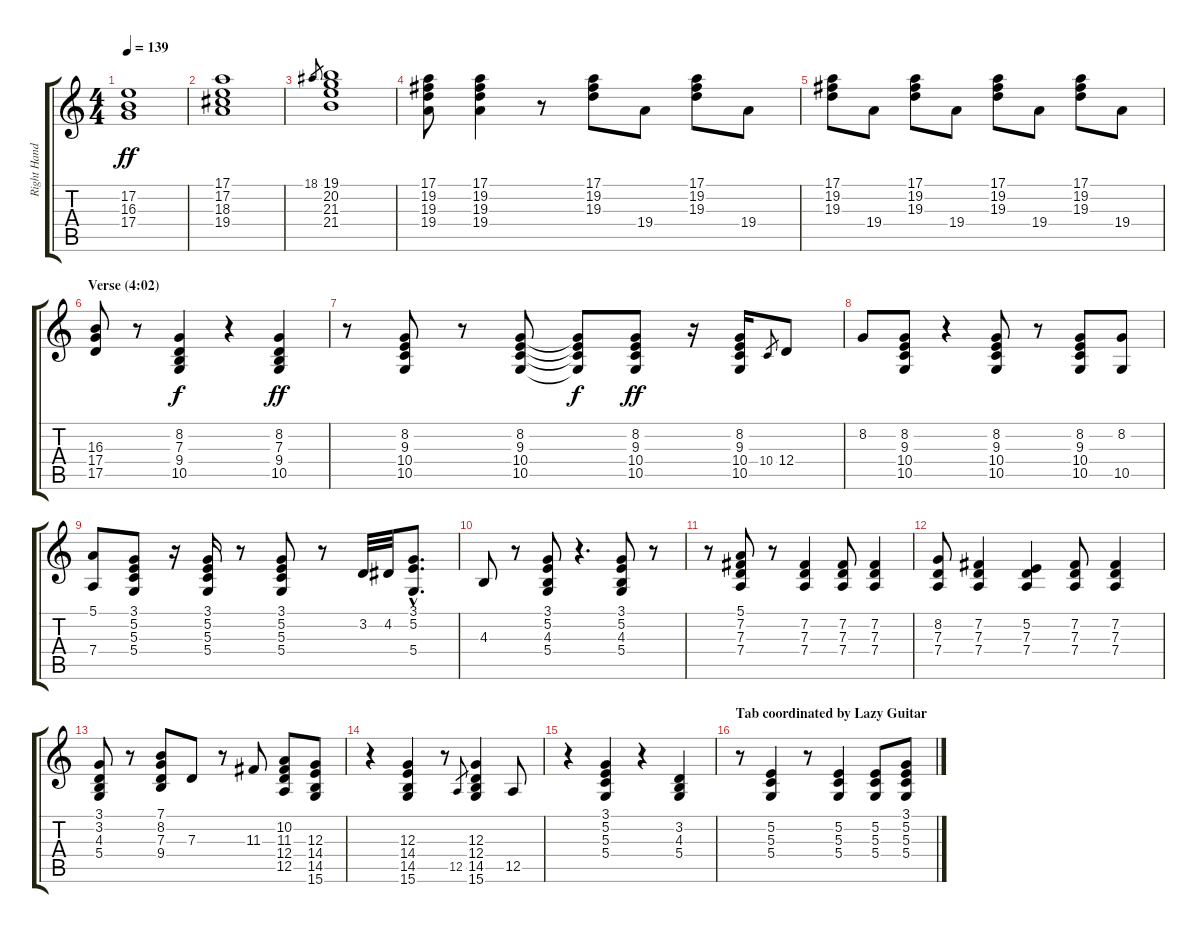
\track ("Right Hand" "Right Hand") {instrument brightacousticpiano}
\staff {score tabs}
\tuning (E4 B3 G3 D3 A2 E2) {hide}
\ts (4 4)
\tempo 139
\clef g2
\ks c
(17.2 16.3 17.4).1{dy ff} |
(17.1 17.2 18.3 19.4).1 |
18.1.8{gr} (19.1 20.2 21.3 21.4).1 |
(17.1 19.2 19.3 19.4).8 (17.1 19.2 19.3 19.4).4 r.8 (17.1 19.2 19.3).8 19.4.8 (17.1 19.2 19.3).8 19.4.8 |
(17.1 19.2 19.3).8 19.4.8 (17.1 19.2 19.3).8 19.4.8 (17.1 19.2 19.3).8 19.4.8 (17.1 19.2 19.3).8 19.4.8 |
\section ("" "Verse (4:02)")
(16.3 17.4 17.5).8 r.8 (8.2 7.3 9.4 10.5).4{dy f} r.4 (8.2 7.3 9.4 10.5).4{dy ff} |
r.8 (8.2 9.3 10.4 10.5).8 r.8 (8.2 9.3 10.4 10.5).8 (8.2{t} 9.3{t} 10.4{t} 10.5{t}).8{dy f} (8.2 9.3 10.4 10.5).8{dy ff} r.16 (8.2 9.3 10.4 10.5).16 10.4.8{gr} 12.4.8 |
8.2.8 (8.2 9.3 10.4 10.5).8 r.4 (8.2 9.3 10.4 10.5).8 r.8 (8.2 9.3 10.4 10.5).8 (8.2 10.5).8 |
(5.1 7.4).8 (3.1 5.2 5.3 5.4).8 r.16 (3.1 5.2 5.3 5.4).16 r.8 (3.1 5.2 5.3 5.4).8 r.8 3.2.32 4.2.32 (3.1{hac} 5.2{hac} 5.4{hac}).8{d} |
4.3.8 r.8 (3.1 5.2 4.3 5.4).8 r.4{d} (3.1 5.2 4.3 5.4).8 r.8 |
r.8 (5.1 7.2 7.3 7.4).8 r.8 (7.2 7.3 7.4).4 (7.2 7.3 7.4).8 (7.2 7.3 7.4).4 |
(8.2 7.3 7.4).8 (7.2 7.3 7.4).4 (5.2 7.3 7.4).4 (7.2 7.3 7.4).8 (7.2 7.3 7.4).4 |
(3.1 3.2 4.3 5.4).8 r.8 (7.1 8.2 7.3 9.4).8 7.3.8 r.8 11.3.8 (10.2 11.3 12.4 12.5).8 (12.3 14.4 14.5 15.6).8 |
r.4 (12.3 14.4 14.5 15.6).4 r.8 12.5.8{gr} (12.3 12.4 14.5 15.6).4 12.5.8 |
r.4 (3.1 5.2 5.3 5.4).4 r.4 (3.2 4.3 5.4).4 |
\section ("" "Tab coordinated by Lazy Guitar")
r.8 (5.2 5.3 5.4).4 r.8 (5.2 5.3 5.4).4 (5.2 5.3 5.4).8 (3.1 5.2 5.3 5.4).8
